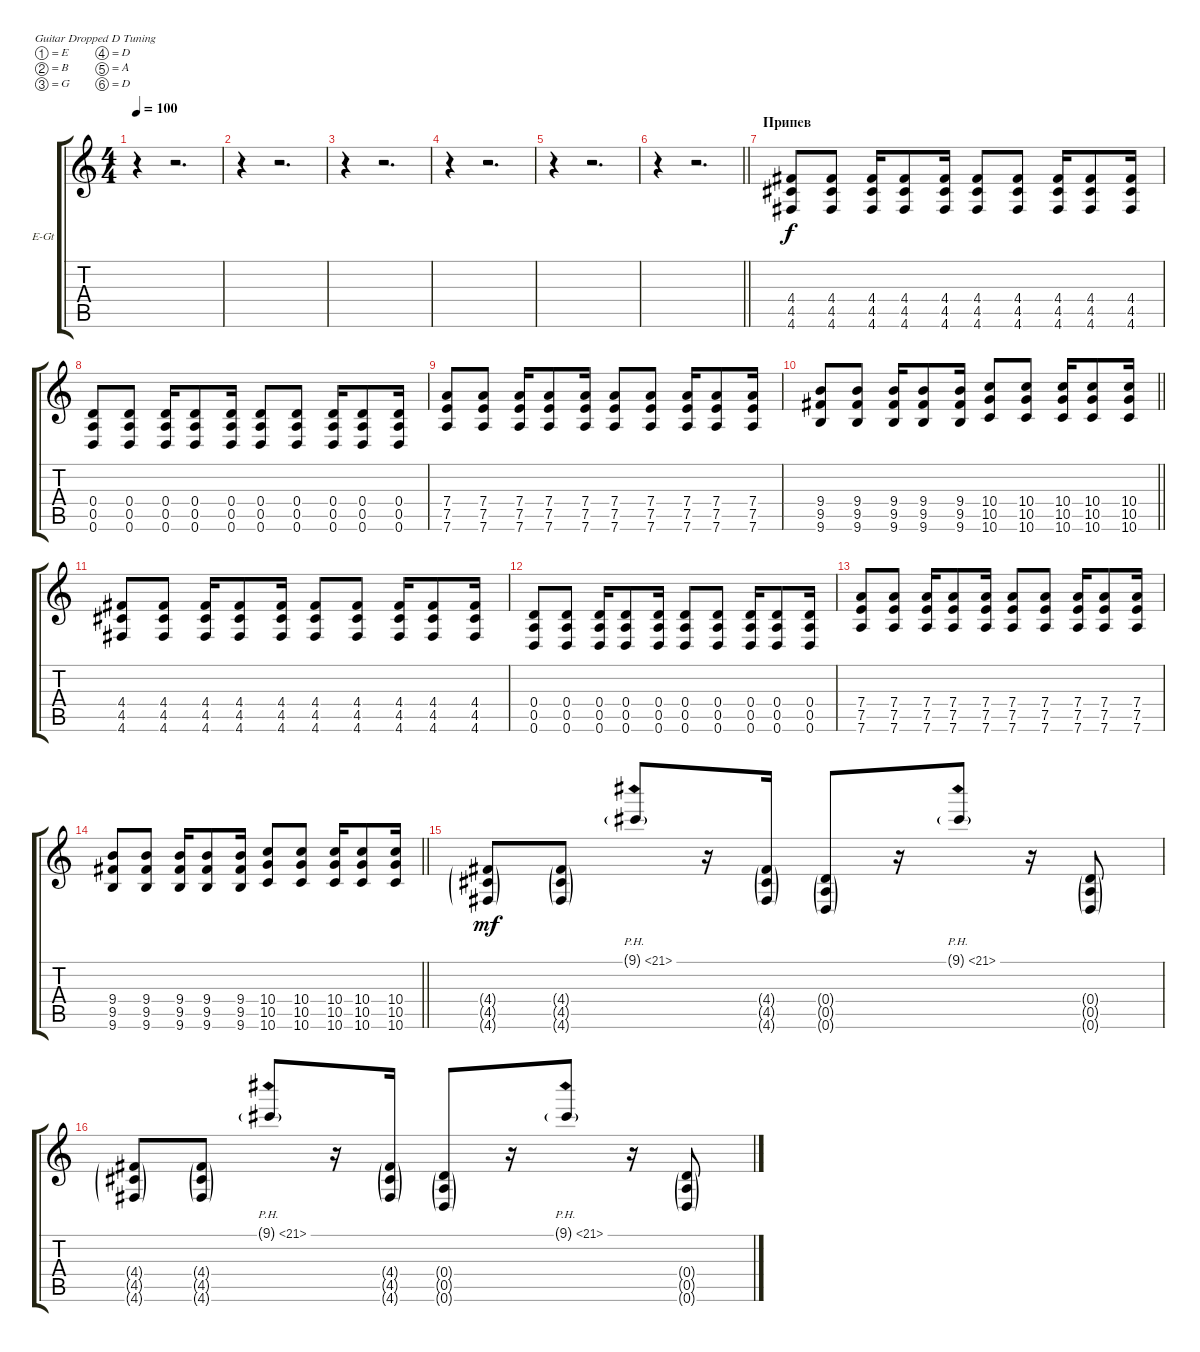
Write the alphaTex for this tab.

\bracketExtendMode groupsimilarinstruments
\firstSystemTrackNameOrientation horizontal
\otherSystemsTrackNameOrientation horizontal
\track ("Guitar" "E-Gt") {instrument distortionguitar}
\staff {score tabs}
\tuning (E4 B3 G3 D3 A2 D2)
\ts (4 4)
\tempo 100
\clef g2
\ks c
r.4{dy f} r.2{d} |
r.4 r.2{d} |
r.4 r.2{d} |
r.4 r.2{d} |
r.4 r.2{d} |
\barLineRight lightlight
r.4 r.2{d} |
\section ("" "Припев")
(4.4 4.5 4.6).8 (4.4 4.5 4.6).8 (4.4 4.5 4.6).16 (4.4 4.5 4.6).8 (4.4 4.5 4.6).16 (4.4 4.5 4.6).8 (4.4 4.5 4.6).8 (4.4 4.5 4.6).16 (4.4 4.5 4.6).8 (4.4 4.5 4.6).16 |
(0.4 0.5 0.6).8 (0.4 0.5 0.6).8 (0.4 0.5 0.6).16 (0.4 0.5 0.6).8 (0.4 0.5 0.6).16 (0.4 0.5 0.6).8 (0.4 0.5 0.6).8 (0.4 0.5 0.6).16 (0.4 0.5 0.6).8 (0.4 0.5 0.6).16 |
(7.4 7.5 7.6).8 (7.4 7.5 7.6).8 (7.4 7.5 7.6).16 (7.4 7.5 7.6).8 (7.4 7.5 7.6).16 (7.4 7.5 7.6).8 (7.4 7.5 7.6).8 (7.4 7.5 7.6).16 (7.4 7.5 7.6).8 (7.4 7.5 7.6).16 |
\barLineRight lightlight
(9.4 9.5 9.6).8 (9.4 9.5 9.6).8 (9.4 9.5 9.6).16 (9.4 9.5 9.6).8 (9.4 9.5 9.6).16 (10.4 10.5 10.6).8 (10.4 10.5 10.6).8 (10.4 10.5 10.6).16 (10.4 10.5 10.6).8 (10.4 10.5 10.6).16 |
(4.4 4.5 4.6).8 (4.4 4.5 4.6).8 (4.4 4.5 4.6).16 (4.4 4.5 4.6).8 (4.4 4.5 4.6).16 (4.4 4.5 4.6).8 (4.4 4.5 4.6).8 (4.4 4.5 4.6).16 (4.4 4.5 4.6).8 (4.4 4.5 4.6).16 |
(0.4 0.5 0.6).8 (0.4 0.5 0.6).8 (0.4 0.5 0.6).16 (0.4 0.5 0.6).8 (0.4 0.5 0.6).16 (0.4 0.5 0.6).8 (0.4 0.5 0.6).8 (0.4 0.5 0.6).16 (0.4 0.5 0.6).8 (0.4 0.5 0.6).16 |
(7.4 7.5 7.6).8 (7.4 7.5 7.6).8 (7.4 7.5 7.6).16 (7.4 7.5 7.6).8 (7.4 7.5 7.6).16 (7.4 7.5 7.6).8 (7.4 7.5 7.6).8 (7.4 7.5 7.6).16 (7.4 7.5 7.6).8 (7.4 7.5 7.6).16 |
\barLineRight lightlight
(9.4 9.5 9.6).8 (9.4 9.5 9.6).8 (9.4 9.5 9.6).16 (9.4 9.5 9.6).8 (9.4 9.5 9.6).16 (10.4 10.5 10.6).8 (10.4 10.5 10.6).8 (10.4 10.5 10.6).16 (10.4 10.5 10.6).8 (10.4 10.5 10.6).16 |
(4.4{g} 4.5{g} 4.6{g}).8{dy mf} (4.4{g} 4.5{g} 4.6{g}).8 9.1{ph 12 g}.8 r.16 (4.4{g} 4.5{g} 4.6{g}).16 (0.4{g} 0.5{g} 0.6{g}).8 r.16 9.1{ph 12 g}.8 r.16 (0.4{g} 0.5{g} 0.6{g}).8 |
(4.4{g} 4.5{g} 4.6{g}).8 (4.4{g} 4.5{g} 4.6{g}).8 9.1{ph 12 g}.8 r.16 (4.4{g} 4.5{g} 4.6{g}).16 (0.4{g} 0.5{g} 0.6{g}).8 r.16 9.1{ph 12 g}.8 r.16 (0.4{g} 0.5{g} 0.6{g}).8
